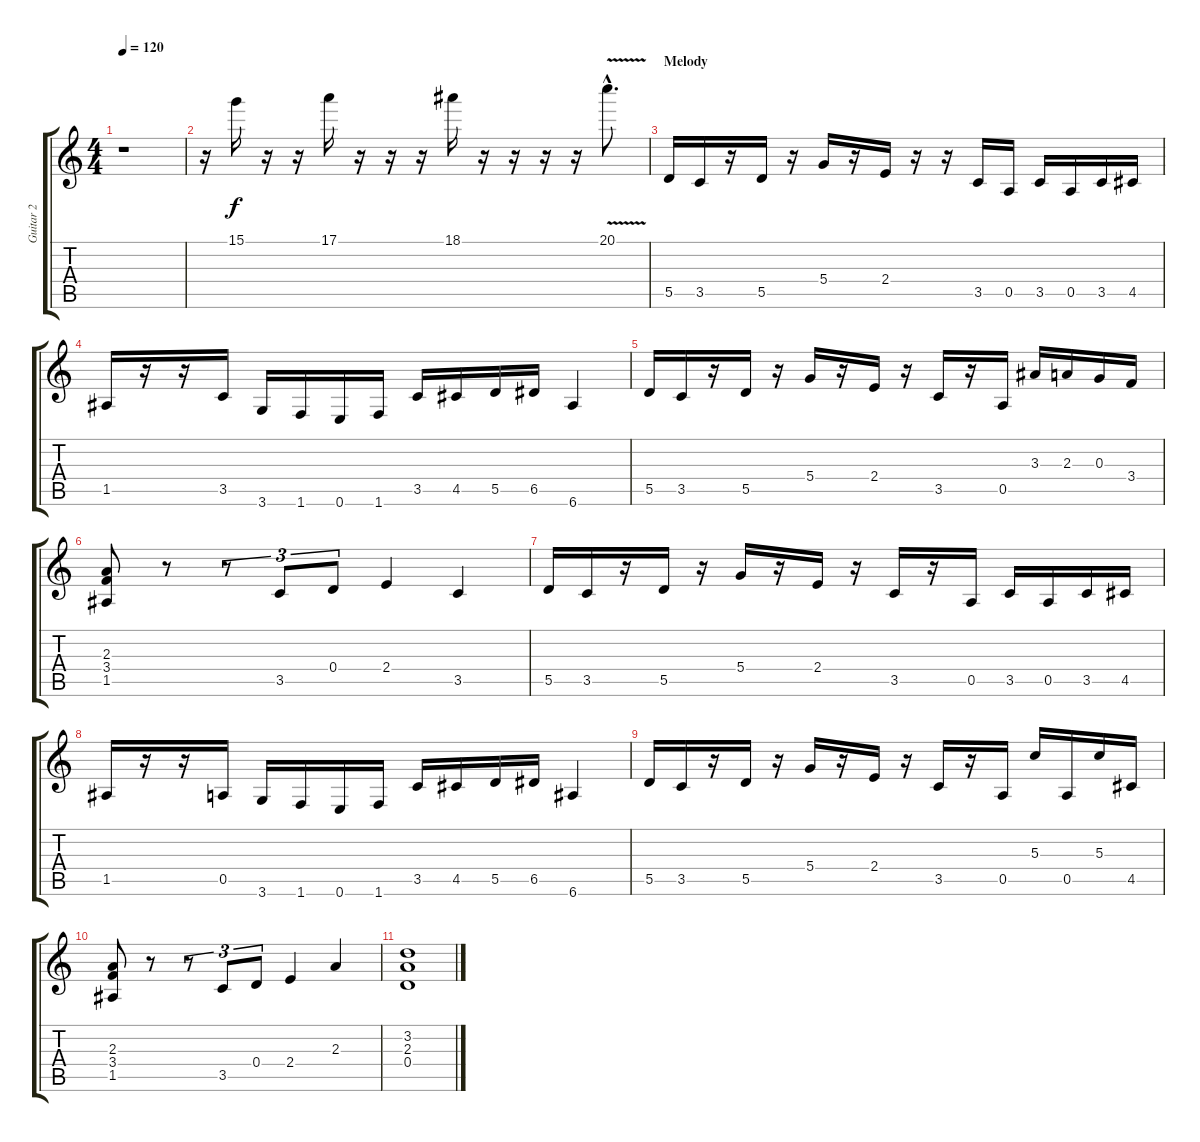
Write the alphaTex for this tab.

\track ("Guitar 2" "Guitar 2") {instrument distortionguitar}
\staff {score tabs}
\tuning (E4 B3 G3 D3 A2 E2) {hide}
\ts (4 4)
\tempo 120
\clef g2
\ks c
r.1{dy f} |
r.16 15.1.16 r.16 r.16 17.1.16 r.16 r.16 r.16 18.1.16 r.16 r.16 r.16 r.16 20.1{v hac}.8{d} |
\section ("" "Melody")
5.5.16 3.5.16 r.16 5.5.16 r.16 5.4.16 r.16 2.4.16 r.16 r.16 3.5.16 0.5.16 3.5.16 0.5.16 3.5.16 4.5.16 |
1.5.16 r.16 r.16 3.5.16 3.6.16 1.6.16 0.6.16 1.6.16 3.5.16 4.5.16 5.5.16 6.5.16 6.6.4 |
5.5.16 3.5.16 r.16 5.5.16 r.16 5.4.16 r.16 2.4.16 r.16 3.5.16 r.16 0.5.16 3.3.16 2.3.16 0.3.16 3.4.16 |
(2.3 3.4 1.5).8 r.8 r.8{tu (3 2)} 3.5.8{tu (3 2)} 0.4.8{tu (3 2)} 2.4.4 3.5.4 |
5.5.16 3.5.16 r.16 5.5.16 r.16 5.4.16 r.16 2.4.16 r.16 3.5.16 r.16 0.5.16 3.5.16 0.5.16 3.5.16 4.5.16 |
1.5.16 r.16 r.16 0.5.16 3.6.16 1.6.16 0.6.16 1.6.16 3.5.16 4.5.16 5.5.16 6.5.16 6.6.4 |
5.5.16 3.5.16 r.16 5.5.16 r.16 5.4.16 r.16 2.4.16 r.16 3.5.16 r.16 0.5.16 5.3.16 0.5.16 5.3.16 4.5.16 |
(2.3 3.4 1.5).8 r.8 r.8{tu (3 2)} 3.5.8{tu (3 2)} 0.4.8{tu (3 2)} 2.4.4 2.3.4 |
(3.2 2.3 0.4).1
